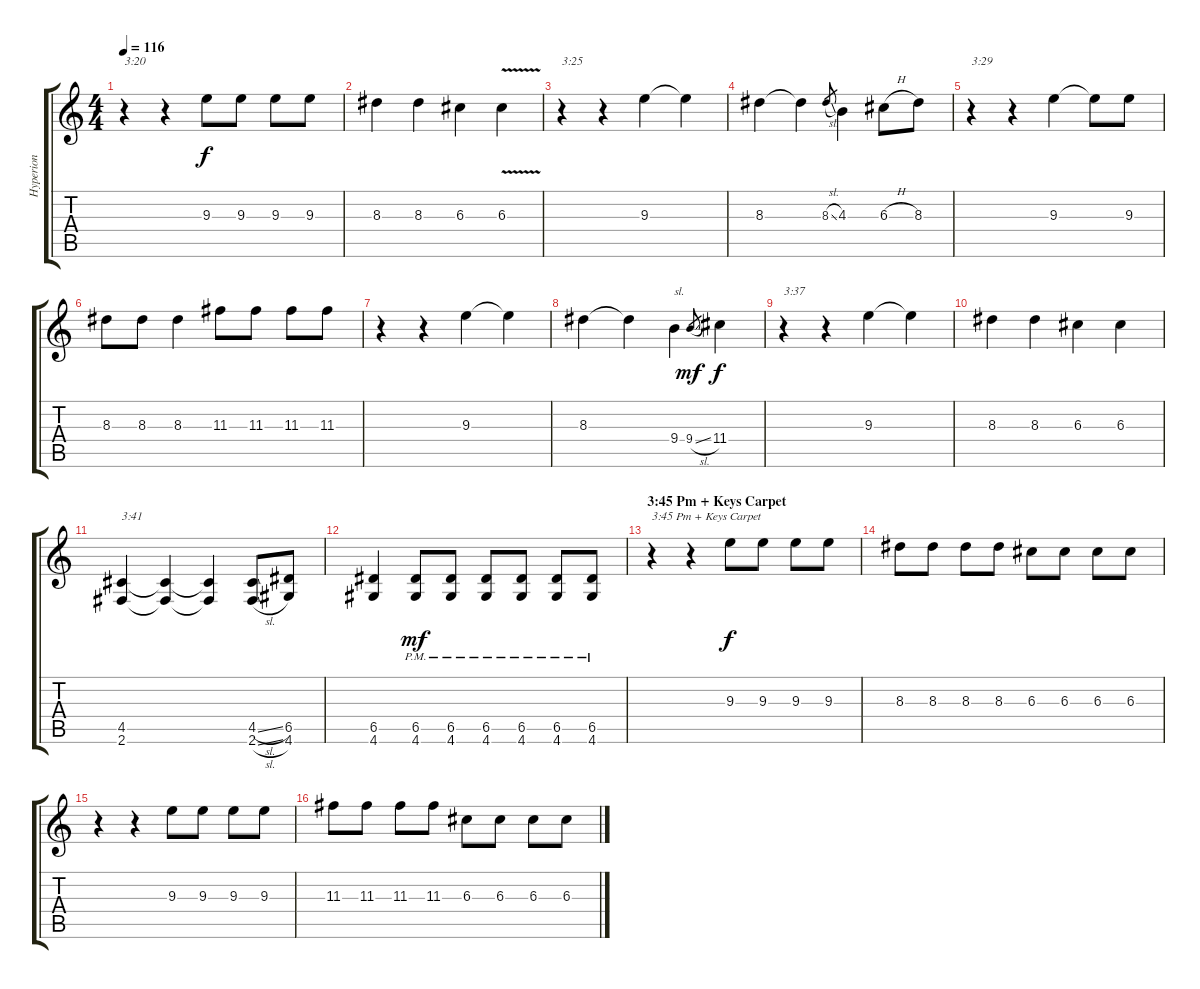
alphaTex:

\track ("Hyperion" "Hyperion") {instrument distortionguitar}
\staff {score tabs}
\tuning (E4 B3 G3 D3 A2 E2) {hide}
\ts (4 4)
\tempo 116
\clef g2
\ks c
r.4{txt "3:20" dy f} r.4 9.3.8 9.3.8 9.3.8 9.3.8 |
8.3.4 8.3.4 6.3.4 6.3{v}.4 |
r.4{txt "3:25"} r.4 9.3.4 9.3{t}.4 |
8.3.4 8.3{t}.4 8.3{sl}.8{gr} 4.3.4 6.3{h}.8 8.3.8 |
r.4{txt "3:29"} r.4 9.3.4 9.3{t}.8 9.3.8 |
8.3.8 8.3.8 8.3.4 11.3.8 11.3.8 11.3.8 11.3.8 |
r.4 r.4 9.3.4 9.3{t}.4 |
8.3.4 8.3{t}.4 9.4.4{txt "sl."} 9.4{sl}.8{gr dy mf} 11.4.4{dy f} |
r.4{txt "3:37"} r.4 9.3.4 9.3{t}.4 |
8.3.4 8.3.4 6.3.4 6.3.4 |
(4.5 2.6).4{txt "3:41"} (4.5{t} 2.6{t}).4 (4.5{t} 2.6{t}).4 (4.5{sl} 2.6{sl}).8 (6.5 4.6).8 |
(6.5 4.6).4 (6.5{pm} 4.6{pm}).8{dy mf} (6.5{pm} 4.6{pm}).8 (6.5{pm} 4.6{pm}).8 (6.5{pm} 4.6{pm}).8 (6.5{pm} 4.6{pm}).8 (6.5{pm} 4.6{pm}).8 |
\section ("" "3:45 Pm + Keys Carpet")
r.4{txt "3:45 Pm + Keys Carpet"} r.4 9.3.8{dy f} 9.3.8 9.3.8 9.3.8 |
8.3.8 8.3.8 8.3.8 8.3.8 6.3.8 6.3.8 6.3.8 6.3.8 |
r.4 r.4 9.3.8 9.3.8 9.3.8 9.3.8 |
11.3.8 11.3.8 11.3.8 11.3.8 6.3.8 6.3.8 6.3.8 6.3.8
